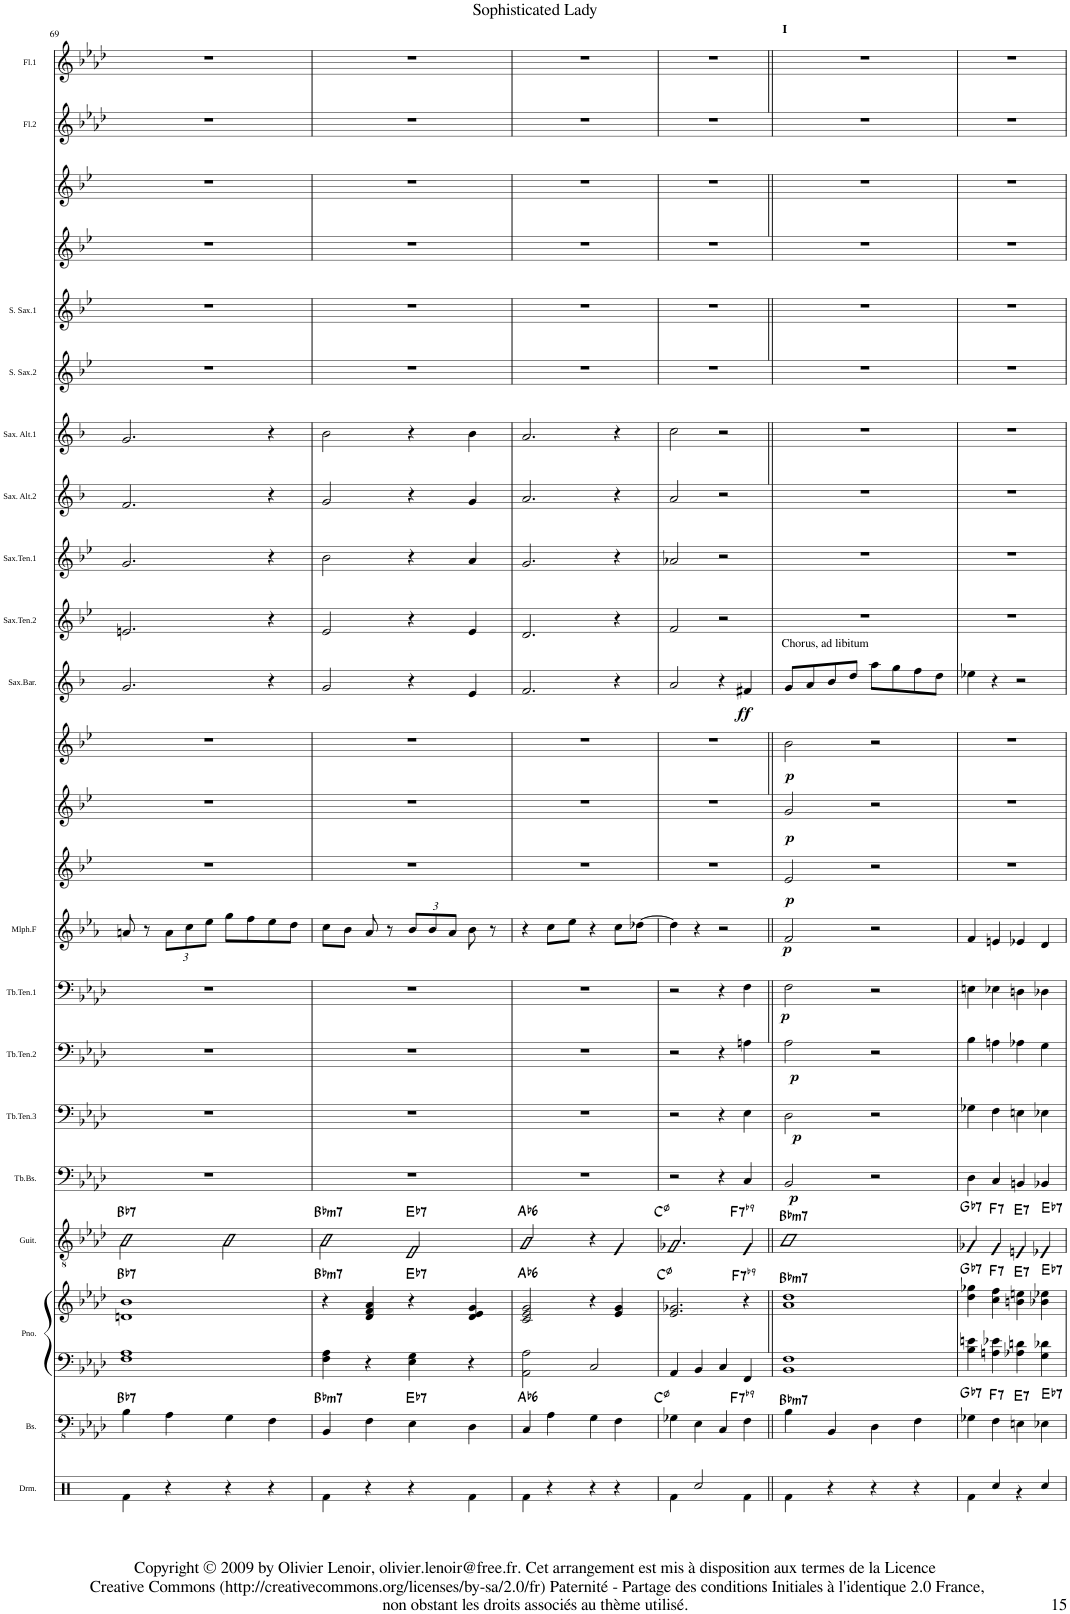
**kern	**kern	**harte	**kern	**kern	**harte	**kern	**harte	**kern	**dynam	**kern	**dynam	**kern	**dynam	**kern	**dynam	**kern	**dynam	**kern	**dynam	**kern	**dynam	**kern	**dynam	**kern	**dynam	**kern	**kern	**kern	**kern	**kern	**kern	**kern	**kern	**kern	**kern
*part23	*part22	*part22	*part21	*part21	*part21	*part20	*part20	*part19	*part19	*part18	*part18	*part17	*part17	*part16	*part16	*part15	*part15	*part14	*part14	*part13	*part13	*part12	*part12	*part11	*part11	*part10	*part9	*part8	*part7	*part6	*part5	*part4	*part3	*part2	*part1
*staff24	*staff23	*	*staff22	*staff21	*	*staff20	*	*staff19	*staff19	*staff18	*staff18	*staff17	*staff17	*staff16	*staff16	*staff15	*staff15	*staff14	*staff14	*staff13	*staff13	*staff12	*staff12	*staff11	*staff11	*staff10	*staff9	*staff8	*staff7	*staff6	*staff5	*staff4	*staff3	*staff2	*staff1
*I"Drums	*I"Bass	*	*I"Piano	*	*	*I"Guitar	*	*I"Trombone Basse	*	*I"Trombone Tenor 3	*	*I"Trombone Tenor 2	*	*I"Trombone Tenor 1	*	*I"Mellophone F	*	*I"Trumpet_Bb_3	*	*I"Trumpet_Bb_2	*	*I"Trumpet_Bb_1	*	*I"Saxophone Baryton	*	*I"Saxophone Ténor 2	*I"Saxophone Ténor 1	*I"Saxophone Alto 2	*I"Saxophone Alto 1	*I"Saxophone Soprano 2	*I"Saxophone Soprano 1	*I"Clarinette_Bb_2	*I"Clarinette_Bb_1	*I"Flûte 2	*I"Flûte 1
*I'Drm.	*I'Bs.	*	*I'Pno.	*	*	*I'Guit.	*	*I'Tb.Bs.	*	*I'Tb.Ten.3	*	*I'Tb.Ten.2	*	*I'Tb.Ten.1	*	*I'Mlph.F	*	*I'Tpt	*	*I'Tpt	*	*I'Tpt	*	*I'Sax.Bar.	*	*	*	*I'Sax. Alt.2	*I'Sax. Alt.1	*	*	*I'Cl	*I'Cl	*I'Fl.2	*I'Fl.1
!!LO:PB:g=z
*clefX	*clefFv4	*	*clefF4	*clefG2	*	*clefGv2	*	*clefF4	*	*clefF4	*	*clefF4	*	*clefF4	*	*clefG2	*	*clefG2	*	*clefG2	*	*clefG2	*	*clefG2	*	*clefG2	*clefG2	*clefG2	*clefG2	*clefG2	*clefG2	*clefG2	*clefG2	*clefG2	*clefG2
*	*	*	*	*	*	*	*	*	*	*	*	*	*	*	*	*Trd4c7	*	*Trd1c2	*	*Trd1c2	*	*Trd1c2	*	*Trd12c21	*	*Trd8c14	*Trd8c14	*Trd5c9	*Trd5c9	*Trd1c2	*Trd1c2	*Trd1c2	*Trd1c2	*	*
*k[]	*k[b-e-a-d-]	*	*k[b-e-a-d-]	*k[b-e-a-d-]	*	*k[b-e-a-d-]	*	*k[b-e-a-d-]	*	*k[b-e-a-d-]	*	*k[b-e-a-d-]	*	*k[b-e-a-d-]	*	*k[b-e-a-]	*	*k[b-e-]	*	*k[b-e-]	*	*k[b-e-]	*	*k[b-]	*	*k[b-e-]	*k[b-e-]	*k[b-]	*k[b-]	*k[b-e-]	*k[b-e-]	*k[b-e-]	*k[b-e-]	*k[b-e-a-d-]	*k[b-e-a-d-]
*M4/4	*M4/4	*	*M4/4	*M4/4	*	*M4/4	*	*M4/4	*	*M4/4	*	*M4/4	*	*M4/4	*	*M4/4	*	*M4/4	*	*M4/4	*	*M4/4	*	*M4/4	*	*M4/4	*M4/4	*M4/4	*M4/4	*M4/4	*M4/4	*M4/4	*M4/4	*M4/4	*M4/4
=69	=69	=69	=69	=69	=69	=69	=69	=69	=69	=69	=69	=69	=69	=69	=69	=69	=69	=69	=69	=69	=69	=69	=69	=69	=69	=69	=69	=69	=69	=69	=69	=69	=69	=69	=69
*^	*	*	*	*	*	*	*	*	*	*	*	*	*	*	*	*	*	*	*	*	*	*	*	*	*	*	*	*	*	*	*	*	*	*	*
!	!	!	!LO:H:kt=7	!	!	!LO:H:kt=7	!	!LO:H:kt=7	!	!	!	!	!	!	!	!	!	!	!	!	!	!	!	!	!	!	!	!	!	!	!	!	!	!	!	!
4ryy	4Rf\	4BB-\	Bb:7	1F 1A-	1dn 1b-	Bb:7	2B-\	Bb:7	1r	.	1r	.	1r	.	1r	.	8an/	.	1r	.	1r	.	1r	.	2.g/	.	2.en/	2.g/	2.f/	2.g/	1r	1r	1r	1r	1r	1r
.	.	.	.	.	.	.	.	.	.	.	.	.	.	.	.	.	8r	.	.	.	.	.	.	.	.	.	.	.	.	.	.	.	.	.	.	.
*	*	*	*	*	*	*	*	*	*	*	*	*	*	*	*	*	*Xbrackettup	*	*	*	*	*	*	*	*	*	*	*	*	*	*	*	*	*	*	*
4r	2.ryy	4AA-\	.	.	.	.	.	.	.	.	.	.	.	.	.	.	12a\L	.	.	.	.	.	.	.	.	.	.	.	.	.	.	.	.	.	.	.
.	.	.	.	.	.	.	.	.	.	.	.	.	.	.	.	.	12cc\	.	.	.	.	.	.	.	.	.	.	.	.	.	.	.	.	.	.	.
.	.	.	.	.	.	.	.	.	.	.	.	.	.	.	.	.	12ee-\J	.	.	.	.	.	.	.	.	.	.	.	.	.	.	.	.	.	.	.
4r	.	4GG\	.	.	.	.	2B-\	.	.	.	.	.	.	.	.	.	8gg\L	.	.	.	.	.	.	.	.	.	.	.	.	.	.	.	.	.	.	.
.	.	.	.	.	.	.	.	.	.	.	.	.	.	.	.	.	8ff\	.	.	.	.	.	.	.	.	.	.	.	.	.	.	.	.	.	.	.
4r	.	4FF\	.	.	.	.	.	.	.	.	.	.	.	.	.	.	8ee-\	.	.	.	.	.	.	.	4r	.	4r	4r	4r	4r	.	.	.	.	.	.
.	.	.	.	.	.	.	.	.	.	.	.	.	.	.	.	.	8dd\J	.	.	.	.	.	.	.	.	.	.	.	.	.	.	.	.	.	.	.
=70	=70	=70	=70	=70	=70	=70	=70	=70	=70	=70	=70	=70	=70	=70	=70	=70	=70	=70	=70	=70	=70	=70	=70	=70	=70	=70	=70	=70	=70	=70	=70	=70	=70	=70	=70	=70
*	*^	*	*	*	*	*	*	*	*	*	*	*	*	*	*	*	*	*	*	*	*	*	*	*	*	*	*	*	*	*	*	*	*	*	*	*
!	!	!	!	!LO:H:kt=m7	!	!	!LO:H:kt=m7	!	!LO:H:kt=m7	!	!	!	!	!	!	!	!	!	!	!	!	!	!	!	!	!	!	!	!	!	!	!	!	!	!	!	!
4ryy	2.ryy	4Rf\	4BBB-/	Bb:min7	4F\ 4A-\	4r	Bb:min7	2B-\	Bb:min7	1r	.	1r	.	1r	.	1r	.	8cc\L	.	1r	.	1r	.	1r	.	2g/	.	2e-/	2b-\	2g/	2b-\	1r	1r	1r	1r	1r	1r
.	.	.	.	.	.	.	.	.	.	.	.	.	.	.	.	.	.	8b-\J	.	.	.	.	.	.	.	.	.	.	.	.	.	.	.	.	.	.	.
4r	.	2.ryy	4FF\	.	4r	4d-/ 4f/ 4a-/	.	.	.	.	.	.	.	.	.	.	.	8a-/	.	.	.	.	.	.	.	.	.	.	.	.	.	.	.	.	.	.	.
.	.	.	.	.	.	.	.	.	.	.	.	.	.	.	.	.	.	8r	.	.	.	.	.	.	.	.	.	.	.	.	.	.	.	.	.	.	.
!	!	!	!	!LO:H:kt=7	!	!	!LO:H:kt=7	!	!LO:H:kt=7	!	!	!	!	!	!	!	!	!	!	!	!	!	!	!	!	!	!	!	!	!	!	!	!	!	!	!	!
4r	.	.	4EE-\	Eb:7	4E-\ 4G\	4r	Eb:7	2E-/	Eb:7	.	.	.	.	.	.	.	.	12b-/L	.	.	.	.	.	.	.	4r	.	4r	4r	4r	4r	.	.	.	.	.	.
.	.	.	.	.	.	.	.	.	.	.	.	.	.	.	.	.	.	12b-/	.	.	.	.	.	.	.	.	.	.	.	.	.	.	.	.	.	.	.
.	.	.	.	.	.	.	.	.	.	.	.	.	.	.	.	.	.	12a-/J	.	.	.	.	.	.	.	.	.	.	.	.	.	.	.	.	.	.	.
4ryy	4Rf\	.	4DD-\	.	4r	4d-/ 4e-/ 4g/	.	.	.	.	.	.	.	.	.	.	.	8b-\	.	.	.	.	.	.	.	4e/	.	4e-/	4a/	4g/	4b-\	.	.	.	.	.	.
.	.	.	.	.	.	.	.	.	.	.	.	.	.	.	.	.	.	8r	.	.	.	.	.	.	.	.	.	.	.	.	.	.	.	.	.	.	.
*	*v	*v	*	*	*	*	*	*	*	*	*	*	*	*	*	*	*	*	*	*	*	*	*	*	*	*	*	*	*	*	*	*	*	*	*	*	*
=71	=71	=71	=71	=71	=71	=71	=71	=71	=71	=71	=71	=71	=71	=71	=71	=71	=71	=71	=71	=71	=71	=71	=71	=71	=71	=71	=71	=71	=71	=71	=71	=71	=71	=71	=71	=71
!	!	!	!LO:H:kt=6	!	!	!LO:H:kt=6	!	!LO:H:kt=6	!	!	!	!	!	!	!	!	!	!	!	!	!	!	!	!	!	!	!	!	!	!	!	!	!	!	!	!
4ryy	4Rf\	4CC/	Ab:maj6	2AA-\ 2A-\	2c/ 2e-/ 2g/	Ab:maj6	2A-/	Ab:maj6	1r	.	1r	.	1r	.	1r	.	4r	.	1r	.	1r	.	1r	.	2.f/	.	2.d/	2.g/	2.a/	2.a/	1r	1r	1r	1r	1r	1r
4r	2.ryy	4AA-\	.	.	.	.	.	.	.	.	.	.	.	.	.	.	8cc\L	.	.	.	.	.	.	.	.	.	.	.	.	.	.	.	.	.	.	.
.	.	.	.	.	.	.	.	.	.	.	.	.	.	.	.	.	8ee-\J	.	.	.	.	.	.	.	.	.	.	.	.	.	.	.	.	.	.	.
4r	.	4GG\	.	2C/	4r	.	4r	.	.	.	.	.	.	.	.	.	4r	.	.	.	.	.	.	.	.	.	.	.	.	.	.	.	.	.	.	.
4r	.	4FF\	.	.	4e-/ 4g/	.	4F/	.	.	.	.	.	.	.	.	.	8cc\L	.	.	.	.	.	.	.	4r	.	4r	4r	4r	4r	.	.	.	.	.	.
.	.	.	.	.	.	.	.	.	.	.	.	.	.	.	.	.	[8dd-X\J	.	.	.	.	.	.	.	.	.	.	.	.	.	.	.	.	.	.	.
=72	=72	=72	=72	=72	=72	=72	=72	=72	=72	=72	=72	=72	=72	=72	=72	=72	=72	=72	=72	=72	=72	=72	=72	=72	=72	=72	=72	=72	=72	=72	=72	=72	=72	=72	=72	=72
*^	*^	*	*	*	*	*	*	*	*	*	*	*	*	*	*	*	*	*	*	*	*	*	*	*	*	*	*	*	*	*	*	*	*	*	*	*
4ryy	2.ryy	4Rf\	4ryy	4GG-X\	C:hdim7	4AA-/	2.e-/ 2.g-X/	C:hdim7	2.G-X/	C:hdim7	2r	.	2r	.	2r	.	2r	.	4dd-\]	.	1r	.	1r	.	1r	.	2a/	.	2f/	2a-X/	2a/	2cc\	1r	1r	1r	1r	1r	1r
2ryy	.	2.ryy	2Rcc/	4EE-\	.	4BB-/	.	.	.	.	.	.	.	.	.	.	.	.	4r	.	.	.	.	.	.	.	.	.	.	.	.	.	.	.	.	.	.	.
.	.	.	.	4CC/	.	4C/	.	.	.	.	4r	.	4r	.	4r	.	4r	.	2r	.	.	.	.	.	.	.	4r	.	2r	2r	2r	2r	.	.	.	.	.	.
!	!	!	!	!	!LO:H:kt=7	!	!	!LO:H:kt=7	!	!LO:H:kt=7	!	!	!	!	!	!	!	!	!	!	!	!	!	!	!	!	!	!LO:DY:b	!	!	!	!	!	!	!	!	!	!
4ryy	4Rf\	.	4ryy	4FF\	F:7(b9)	4FF/	4r	F:7(b9)	4F/	F:7(b9)	4C/	.	4E-\	.	4An\	.	4F\	.	.	.	.	.	.	.	.	.	4f#X/	ff	.	.	.	.	.	.	.	.	.	.
=73||	=73||	=73||	=73||	=73||	=73||	=73||	=73||	=73||	=73||	=73||	=73||	=73||	=73||	=73||	=73||	=73||	=73||	=73||	=73||	=73||	=73||	=73||	=73||	=73||	=73||	=73||	=73||	=73||	=73||	=73||	=73||	=73||	=73||	=73||	=73||	=73||	=73||	=73||
!	!	!	!	!	!	!	!	!	!	!	!	!	!	!	!	!	!	!	!	!	!	!	!	!	!	!	!	!	!	!	!	!	!	!	!	!	!	!LO:TX:a:B:t=I
!	!	!	!	!	!	!	!	!	!	!	!	!	!	!	!	!	!	!	!	!	!	!	!	!	!	!	!LO:TX:a:t=Chorus, ad libitum	!	!	!	!	!	!	!	!	!	!	!
!	!	!	!	!	!LO:H:kt=m7	!	!	!LO:H:kt=m7	!	!LO:H:kt=m7	!	!LO:DY:b	!	!LO:DY:b	!	!LO:DY:b	!	!LO:DY:b	!	!LO:DY:b	!	!LO:DY:b	!	!LO:DY:b	!	!LO:DY:b	!	!	!	!	!	!	!	!	!	!	!	!
*	*v	*v	*v	*	*	*	*	*	*	*	*	*	*	*	*	*	*	*	*	*	*	*	*	*	*	*	*	*	*	*	*	*	*	*	*	*	*	*
4ryy	4Rf\	4BB-\	Bb:min7	1BB- 1F	1a- 1dd-	Bb:min7	1B-	Bb:min7	2BB-/	p	2D-\	p	2A-\	p	2F\	p	2f/	p	2e-/	p	2g/	p	2b-\	p	8g/L	.	1r	1r	1r	1r	1r	1r	1r	1r	1r	1r
.	.	.	.	.	.	.	.	.	.	.	.	.	.	.	.	.	.	.	.	.	.	.	.	.	8a/	.	.	.	.	.	.	.	.	.	.	.
4r	2.ryy	4BBB-/	.	.	.	.	.	.	.	.	.	.	.	.	.	.	.	.	.	.	.	.	.	.	8b-/	.	.	.	.	.	.	.	.	.	.	.
.	.	.	.	.	.	.	.	.	.	.	.	.	.	.	.	.	.	.	.	.	.	.	.	.	8dd/J	.	.	.	.	.	.	.	.	.	.	.
4r	.	4DD-\	.	.	.	.	.	.	2r	.	2r	.	2r	.	2r	.	2r	.	2r	.	2r	.	2r	.	8aa\L	.	.	.	.	.	.	.	.	.	.	.
.	.	.	.	.	.	.	.	.	.	.	.	.	.	.	.	.	.	.	.	.	.	.	.	.	8gg\	.	.	.	.	.	.	.	.	.	.	.
4r	.	4FF\	.	.	.	.	.	.	.	.	.	.	.	.	.	.	.	.	.	.	.	.	.	.	8ff\	.	.	.	.	.	.	.	.	.	.	.
.	.	.	.	.	.	.	.	.	.	.	.	.	.	.	.	.	.	.	.	.	.	.	.	.	8dd\J	.	.	.	.	.	.	.	.	.	.	.
=74	=74	=74	=74	=74	=74	=74	=74	=74	=74	=74	=74	=74	=74	=74	=74	=74	=74	=74	=74	=74	=74	=74	=74	=74	=74	=74	=74	=74	=74	=74	=74	=74	=74	=74	=74	=74
*	*^	*	*	*	*	*	*	*	*	*	*	*	*	*	*	*	*	*	*	*	*	*	*	*	*	*	*	*	*	*	*	*	*	*	*	*
!	!	!	!	!LO:H:kt=7	!	!	!LO:H:kt=7	!	!LO:H:kt=7	!	!	!	!	!	!	!	!	!	!	!	!	!	!	!	!	!	!	!	!	!	!	!	!	!	!	!	!
4ryy	4ryy	4Rf\	4GG-X\	Gb:7	4B-\ 4en\	4dd-\ 4gg-X\	Gb:7	4G-X/	Gb:7	4D-\	.	4G-X\	.	4B-\	.	4En\	.	4f/	.	1r	.	1r	.	1r	.	4ee-X\	.	1r	1r	1r	1r	1r	1r	1r	1r	1r	1r
!	!	!	!	!LO:H:kt=7	!	!	!LO:H:kt=7	!	!LO:H:kt=7	!	!	!	!	!	!	!	!	!	!	!	!	!	!	!	!	!	!	!	!	!	!	!	!	!	!	!	!
4ryy	4Rcc/	2.ryy	4FF\	F:7	4An\ 4e-X\	4cc\ 4ff\	F:7	4F/	F:7	4C/	.	4F\	.	4An\	.	4E-X\	.	4en/	.	.	.	.	.	.	.	4r	.	.	.	.	.	.	.	.	.	.	.
!	!	!	!	!LO:H:kt=7	!	!	!LO:H:kt=7	!	!LO:H:kt=7	!	!	!	!	!	!	!	!	!	!	!	!	!	!	!	!	!	!	!	!	!	!	!	!	!	!	!	!
4ryy	4r	.	4EEn\	E:7	4A-X\ 4dn\	4bn\ 4een\	E:7	4En/	E:7	4BBn/	.	4En\	.	4A-X\	.	4Dn\	.	4e-X/	.	.	.	.	.	.	.	2r	.	.	.	.	.	.	.	.	.	.	.
!	!	!	!	!LO:H:kt=7	!	!	!LO:H:kt=7	!	!LO:H:kt=7	!	!	!	!	!	!	!	!	!	!	!	!	!	!	!	!	!	!	!	!	!	!	!	!	!	!	!	!
4ryy	4Rcc/	.	4EE-X\	Eb:7	4G\ 4d-X\	4b-X\ 4ee-X\	Eb:7	4E-X/	Eb:7	4BB-X/	.	4E-X\	.	4G\	.	4D-X\	.	4d/	.	.	.	.	.	.	.	.	.	.	.	.	.	.	.	.	.	.	.
*v	*v	*v	*	*	*	*	*	*	*	*	*	*	*	*	*	*	*	*	*	*	*	*	*	*	*	*	*	*	*	*	*	*	*	*	*	*	*
=	=	=	=	=	=	=	=	=	=	=	=	=	=	=	=	=	=	=	=	=	=	=	=	=	=	=	=	=	=	=	=	=	=	=	=
*-	*-	*-	*-	*-	*-	*-	*-	*-	*-	*-	*-	*-	*-	*-	*-	*-	*-	*-	*-	*-	*-	*-	*-	*-	*-	*-	*-	*-	*-	*-	*-	*-	*-	*-	*-
